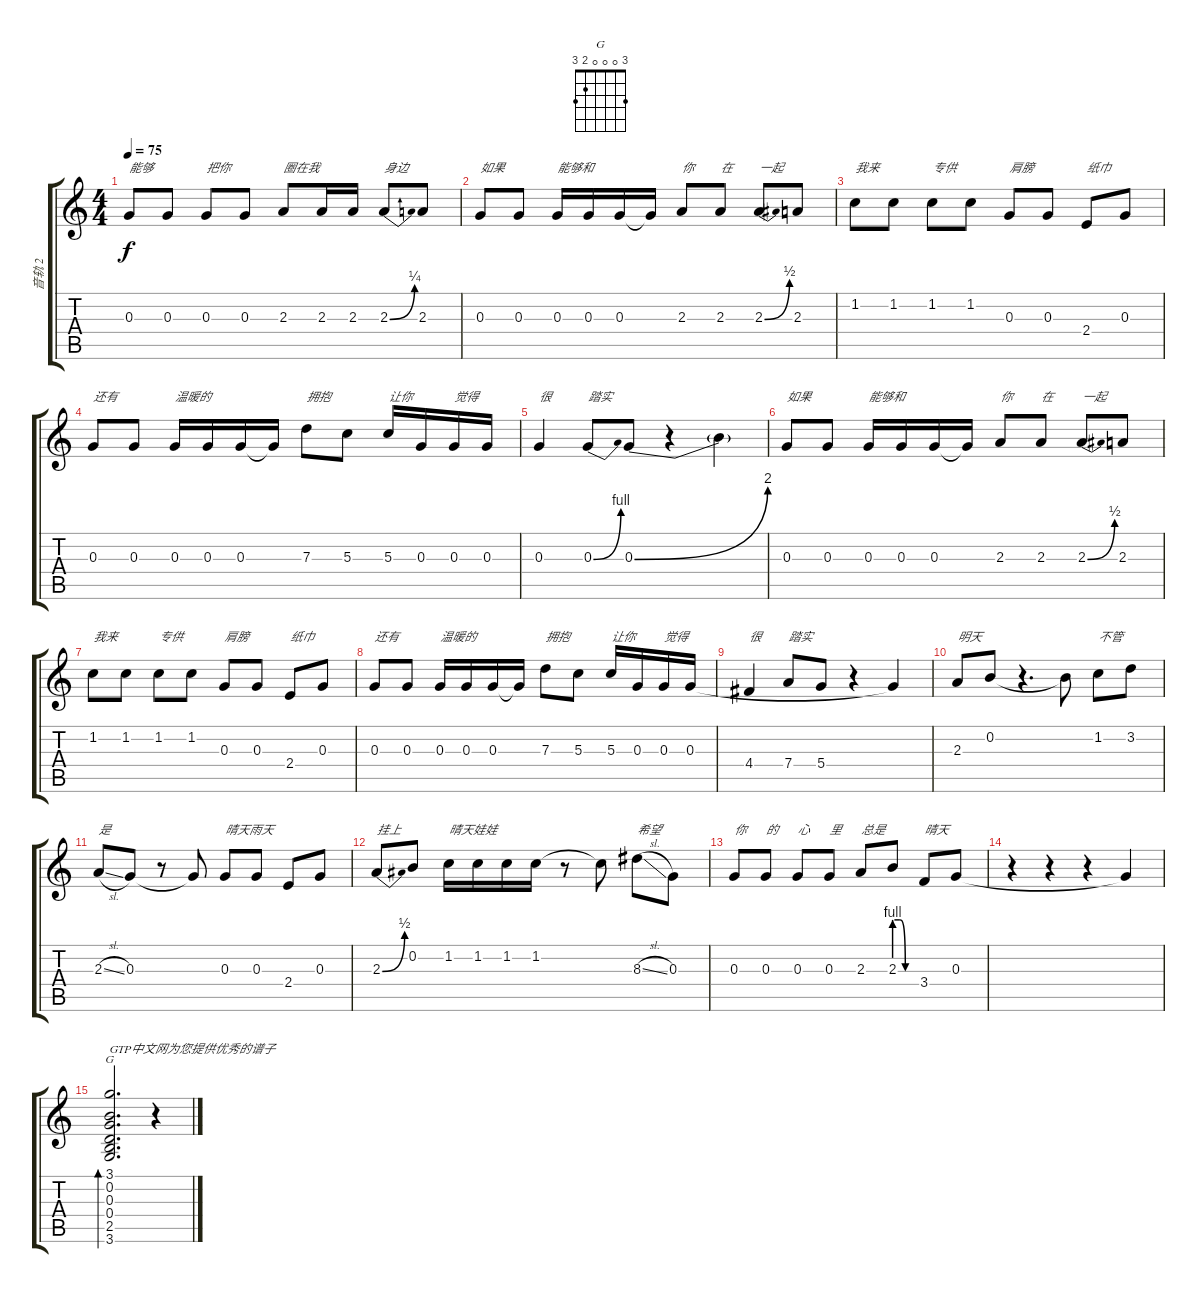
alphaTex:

\track ("音轨 2" "音轨 2") {instrument acousticguitarsteel}
\staff {score tabs}
\tuning (E4 B3 G3 D3 A2 E2) {hide}
\chord ("G" 3 0 0 0 2 3)
\ts (4 4)
\tempo 75
\clef g2
\ks c
0.3.8{txt "能够" dy f} 0.3.8 0.3.8{txt "把你"} 0.3.8 2.3.8{txt "圈在我"} 2.3.16 2.3.16 2.3{be (bend 0 0 60 1)}.8{txt "身边"} 2.3.8 |
0.3.8{txt "如果"} 0.3.8 0.3.16{txt "能够和"} 0.3.16 0.3.16 0.3{t}.16 2.3.8{txt "你"} 2.3.8{txt "在"} 2.3{be (bend 0 0 60 2)}.8{txt "一起"} 2.3.8 |
1.2.8{txt "我来"} 1.2.8 1.2.8{txt "专供"} 1.2.8 0.3.8{txt "肩膀"} 0.3.8 2.4.8{txt "纸巾"} 0.3.8 |
0.3.8{txt "还有"} 0.3.8 0.3.16{txt "温暖的"} 0.3.16 0.3.16 0.3{t}.16 7.3.8{txt "拥抱"} 5.3.8 5.3.16{txt "让你"} 0.3.16 0.3.16{txt "觉得"} 0.3.16 |
0.3.4{txt "很"} 0.3{be (bend 0 0 60 4)}.8{txt "踏实"} 0.3{be (bend 0 0 60 8)}.8 r.4 0.3{t}.4 |
0.3.8{txt "如果"} 0.3.8 0.3.16{txt "能够和"} 0.3.16 0.3.16 0.3{t}.16 2.3.8{txt "你"} 2.3.8{txt "在"} 2.3{be (bend 0 0 60 2)}.8{txt "一起"} 2.3.8 |
1.2.8{txt "我来"} 1.2.8 1.2.8{txt "专供"} 1.2.8 0.3.8{txt "肩膀"} 0.3.8 2.4.8{txt "纸巾"} 0.3.8 |
0.3.8{txt "还有"} 0.3.8 0.3.16{txt "温暖的"} 0.3.16 0.3.16 0.3{t}.16 7.3.8{txt "拥抱"} 5.3.8 5.3.16{txt "让你"} 0.3.16 0.3.16{txt "觉得"} 0.3.16 |
4.4.4{txt "很"} 7.4.8{txt "踏实"} 5.4.8 r.4 0.3{t}.4 |
2.3.8{txt "明天"} 0.2.8 r.4{d} 0.2{t}.8 1.2.8{txt "不管"} 3.2.8 |
2.3{sl}.8{txt "是"} 0.3.8 r.8 0.3{t}.8 0.3.8{txt "晴天雨天"} 0.3.8 2.4.8 0.3.8 |
2.3{be (bend 0 0 60 2)}.8{txt "挂上"} 0.2.8 1.2.16{txt "晴天娃娃"} 1.2.16 1.2.16 1.2.16 r.8 1.2{t}.8 8.3{sl}.8{txt "希望"} 0.3.8 |
0.3.8{txt "你"} 0.3.8{txt "的"} 0.3.8{txt "心"} 0.3.8{txt "里"} 2.3.8{txt "总是"} 2.3{be (custom 0 4 15 4 30 0 60 0)}.8 3.4.8{txt "晴天"} 0.3.8 |
r.4 r.4 r.4 0.3{t}.4 |
(3.1 0.2 0.3 0.4 2.5 3.6).2{d bd 60 ch "G" txt "GTP中文网为您提供优秀的谱子"} r.4
